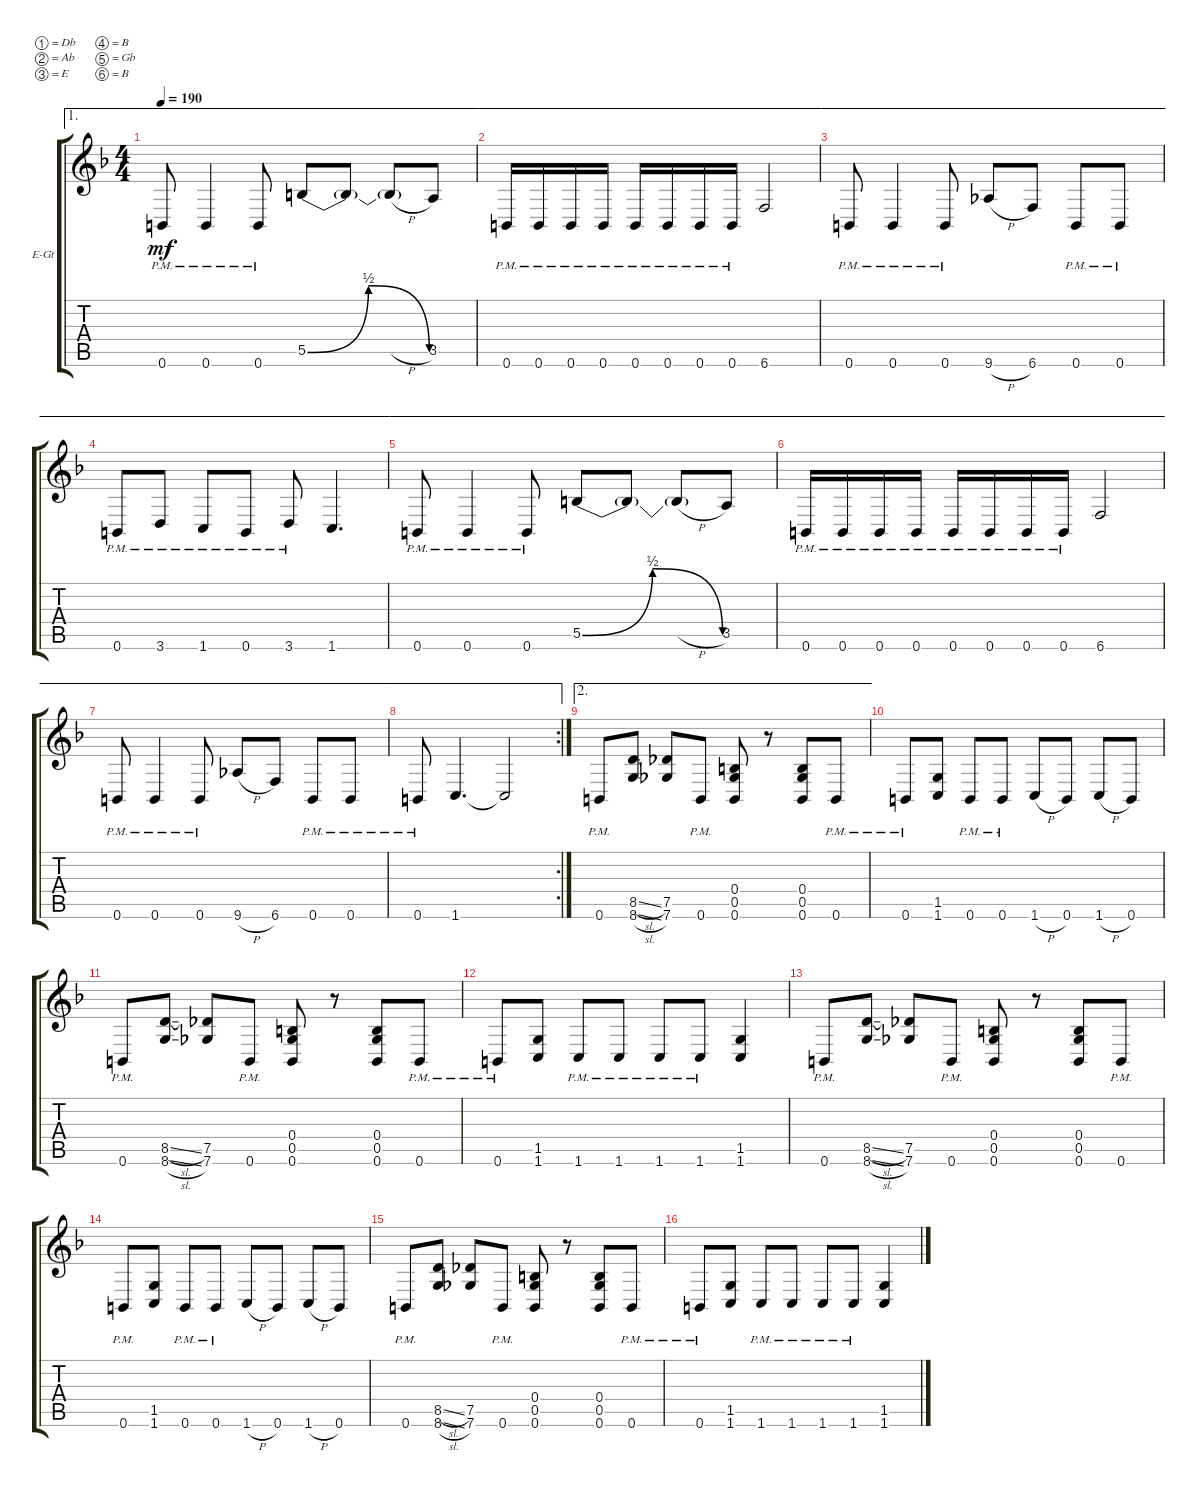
\defaultSystemsLayout 4
\bracketExtendMode groupsimilarinstruments
\firstSystemTrackNameOrientation horizontal
\otherSystemsTrackNameOrientation horizontal
\track ("Electric Guitar" "E-Gt") {instrument distortionguitar}
\staff {score tabs}
\tuning (Db4 Ab3 E3 B2 Gb2 B1)
\ae 1
\ts (4 4)
\tempo 190
\clef g2
\ks dminor
0.6{pm}.8{dy mf} 0.6{pm}.4 0.6{pm}.8 5.5{be (bendrelease 0 0 11.4 2 20.4 2 30 0)}.8 5.5{t}.8 5.5{h t}.8 3.5.8 |
\ae 1
0.6{pm}.16 0.6{pm}.16 0.6{pm}.16 0.6{pm}.16 0.6{pm}.16 0.6{pm}.16 0.6{pm}.16 0.6{pm}.16 6.6.2 |
\ae 1
0.6{pm}.8 0.6{pm}.4 0.6{pm}.8 9.6{h}.8 6.6.8 0.6{pm}.8 0.6{pm}.8 |
\ae 1
0.6{pm}.8 3.6{pm}.8 1.6{pm}.8 0.6{pm}.8 3.6{pm}.8 1.6.4{d} |
\ae 1
0.6{pm}.8 0.6{pm}.4 0.6{pm}.8 5.5{be (bendrelease 0 0 11.4 2 20.4 2 30 0)}.8 5.5{t}.8 5.5{h t}.8 3.5.8 |
\ae 1
0.6{pm}.16 0.6{pm}.16 0.6{pm}.16 0.6{pm}.16 0.6{pm}.16 0.6{pm}.16 0.6{pm}.16 0.6{pm}.16 6.6.2 |
\ae 1
0.6{pm}.8 0.6{pm}.4 0.6{pm}.8 9.6{h}.8 6.6.8 0.6{pm}.8 0.6{pm}.8 |
\ae 1
\rc 2
0.6{pm}.8 1.6.4{d} 1.6{t}.2 |
\ae 2
0.6{pm}.8 (8.6{sl} 8.5{sl}).8 (7.5 7.6).8 0.6{pm}.8 (0.6 0.5 0.4).8 r.8 (0.6 0.5 0.4).8 0.6{pm}.8 |
0.6{pm}.8 (1.6 1.5).8 0.6{pm}.8 0.6{pm}.8 1.6{h}.8 0.6.8 1.6{h}.8 0.6.8 |
0.6{pm}.8 (8.6{sl} 8.5{sl}).8 (7.5 7.6).8 0.6{pm}.8 (0.6 0.5 0.4).8 r.8 (0.6 0.5 0.4).8 0.6{pm}.8 |
0.6{pm}.8 (1.6 1.5).8 1.6{pm}.8 1.6{pm}.8 1.6{pm}.8 1.6{pm}.8 (1.6 1.5).4 |
0.6{pm}.8 (8.6{sl} 8.5{sl}).8 (7.5 7.6).8 0.6{pm}.8 (0.6 0.5 0.4).8 r.8 (0.6 0.5 0.4).8 0.6{pm}.8 |
0.6{pm}.8 (1.6 1.5).8 0.6{pm}.8 0.6{pm}.8 1.6{h}.8 0.6.8 1.6{h}.8 0.6.8 |
0.6{pm}.8 (8.6{sl} 8.5{sl}).8 (7.5 7.6).8 0.6{pm}.8 (0.6 0.5 0.4).8 r.8 (0.6 0.5 0.4).8 0.6{pm}.8 |
0.6{pm}.8 (1.6 1.5).8 1.6{pm}.8 1.6{pm}.8 1.6{pm}.8 1.6{pm}.8 (1.6 1.5).4
